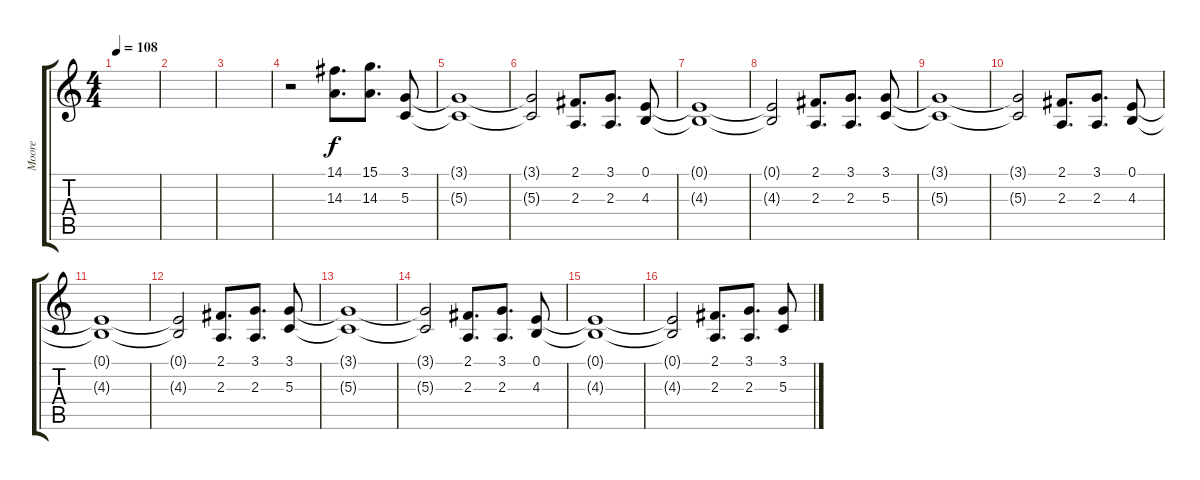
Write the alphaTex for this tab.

\track ("Moore" "Moore") {instrument rockorgan}
\staff {score tabs}
\tuning (E4 B3 G3 D3 A2 E2) {hide}
\ts (4 4)
\tempo 108
\clef g2
\ks c
|
|
|
r.2 (14.1 14.3).8{d} (15.1 14.3).8{d} (3.1 5.3).8 |
(3.1{t} 5.3{t}).1 |
(3.1{t} 5.3{t}).2 (2.1 2.3).8{d} (3.1 2.3).8{d} (0.1 4.3).8 |
(0.1{t} 4.3{t}).1 |
(0.1{t} 4.3{t}).2 (2.1 2.3).8{d} (3.1 2.3).8{d} (3.1 5.3).8 |
(3.1{t} 5.3{t}).1 |
(3.1{t} 5.3{t}).2 (2.1 2.3).8{d} (3.1 2.3).8{d} (0.1 4.3).8 |
(0.1{t} 4.3{t}).1 |
(0.1{t} 4.3{t}).2 (2.1 2.3).8{d} (3.1 2.3).8{d} (3.1 5.3).8 |
(3.1{t} 5.3{t}).1 |
(3.1{t} 5.3{t}).2 (2.1 2.3).8{d} (3.1 2.3).8{d} (0.1 4.3).8 |
(0.1{t} 4.3{t}).1 |
(0.1{t} 4.3{t}).2 (2.1 2.3).8{d} (3.1 2.3).8{d} (3.1 5.3).8
